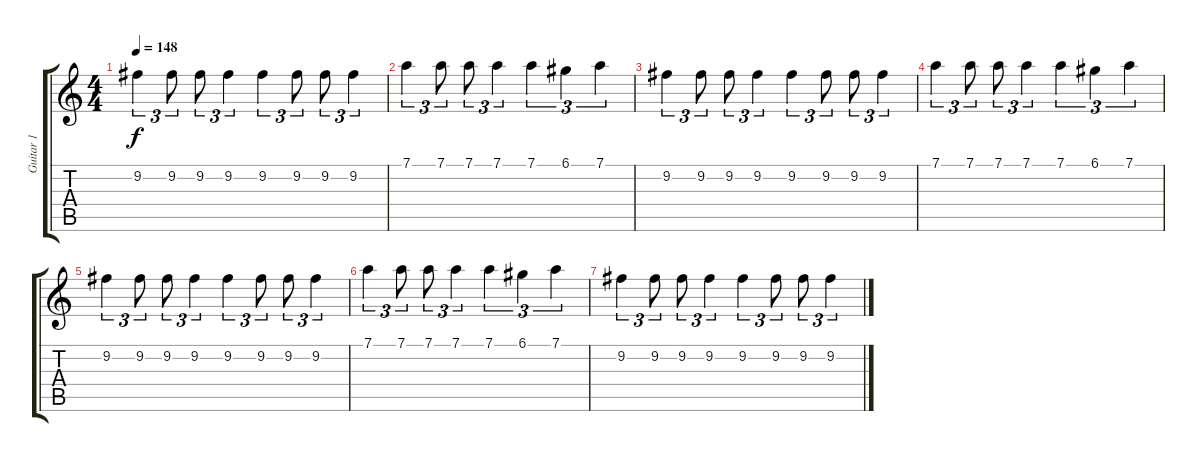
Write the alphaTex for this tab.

\track ("Guitar 1" "Guitar 1") {instrument distortionguitar}
\staff {score tabs}
\tuning (D4 A3 F3 C3 G2 D2) {hide}
\ts (4 4)
\tempo 148
\clef g2
\ks c
9.2.4{tu (3 2) dy f instrument acousticguitarsteel} 9.2.8{tu (3 2)} 9.2.8{tu (3 2)} 9.2.4{tu (3 2)} 9.2.4{tu (3 2)} 9.2.8{tu (3 2)} 9.2.8{tu (3 2)} 9.2.4{tu (3 2)} |
7.1.4{tu (3 2) volume 4 instrument acousticguitarsteel} 7.1.8{tu (3 2)} 7.1.8{tu (3 2)} 7.1.4{tu (3 2)} 7.1.4{tu (3 2)} 6.1.4{tu (3 2)} 7.1.4{tu (3 2)} |
9.2.4{tu (3 2) instrument acousticguitarsteel} 9.2.8{tu (3 2)} 9.2.8{tu (3 2)} 9.2.4{tu (3 2)} 9.2.4{tu (3 2)} 9.2.8{tu (3 2)} 9.2.8{tu (3 2)} 9.2.4{tu (3 2)} |
7.1.4{tu (3 2) volume 2 instrument acousticguitarsteel} 7.1.8{tu (3 2)} 7.1.8{tu (3 2)} 7.1.4{tu (3 2)} 7.1.4{tu (3 2)} 6.1.4{tu (3 2)} 7.1.4{tu (3 2)} |
9.2.4{tu (3 2) instrument acousticguitarsteel} 9.2.8{tu (3 2)} 9.2.8{tu (3 2)} 9.2.4{tu (3 2)} 9.2.4{tu (3 2)} 9.2.8{tu (3 2)} 9.2.8{tu (3 2)} 9.2.4{tu (3 2)} |
7.1.4{tu (3 2) volume 0 instrument acousticguitarsteel} 7.1.8{tu (3 2)} 7.1.8{tu (3 2)} 7.1.4{tu (3 2)} 7.1.4{tu (3 2)} 6.1.4{tu (3 2)} 7.1.4{tu (3 2)} |
9.2.4{tu (3 2) instrument acousticguitarsteel} 9.2.8{tu (3 2)} 9.2.8{tu (3 2)} 9.2.4{tu (3 2)} 9.2.4{tu (3 2)} 9.2.8{tu (3 2)} 9.2.8{tu (3 2)} 9.2.4{tu (3 2)}
